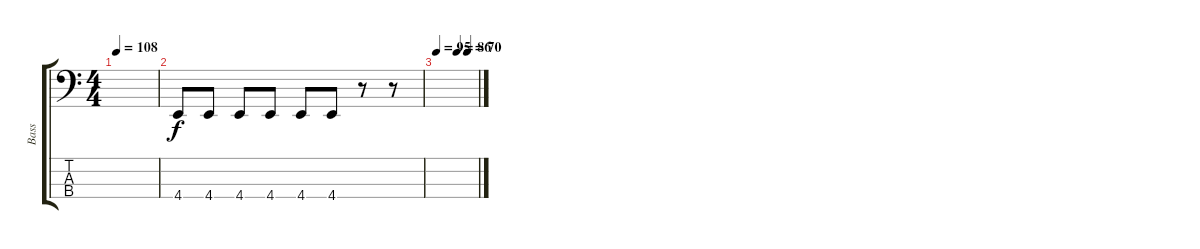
\track ("Bass" "Bass") {instrument electricbassfinger}
\staff {score tabs}
\tuning (F2 C2 G1 C1) {hide}
\ts (4 4)
\tempo 108
\clef f4
\ks c
|
4.4.8 4.4.8 4.4.8 4.4.8 4.4.8 4.4.8 r.8 r.8 |
\tempo 95
\tempo (86 0.5)
\tempo (70 0.75)
